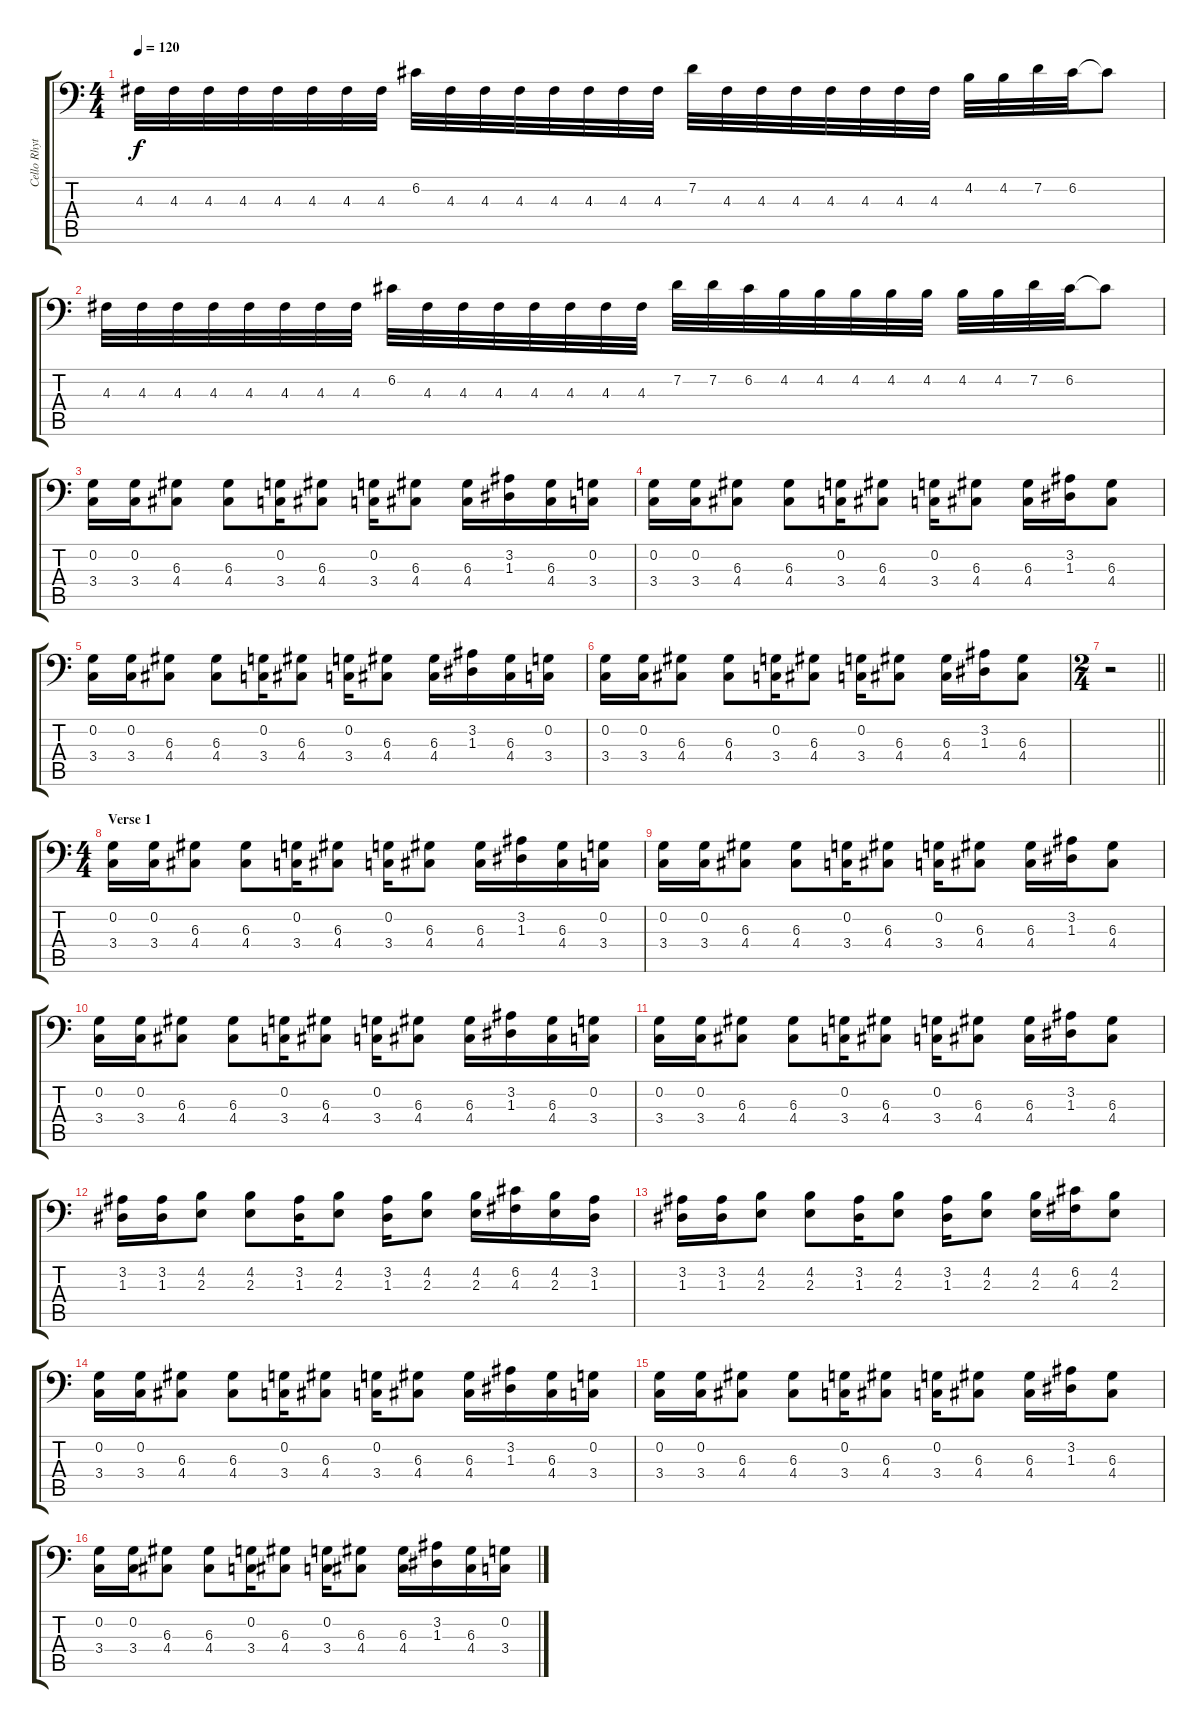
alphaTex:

\track ("Cello Rhythm 1 Distortion" "Cello Rhyt") {instrument distortionguitar}
\staff {score tabs}
\tuning (C3 G2 D2 A1 E1 B0) {hide}
\ts (4 4)
\tempo 120
\clef f4
\ks c
4.3.32{dy f} 4.3.32 4.3.32 4.3.32 4.3.32 4.3.32 4.3.32 4.3.32 6.2.32 4.3.32 4.3.32 4.3.32 4.3.32 4.3.32 4.3.32 4.3.32 7.2.32 4.3.32 4.3.32 4.3.32 4.3.32 4.3.32 4.3.32 4.3.32 4.2.32 4.2.32 7.2.32 6.2.32 6.2{t}.8 |
4.3.32 4.3.32 4.3.32 4.3.32 4.3.32 4.3.32 4.3.32 4.3.32 6.2.32 4.3.32 4.3.32 4.3.32 4.3.32 4.3.32 4.3.32 4.3.32 7.2.32 7.2.32 6.2.32 4.2.32 4.2.32 4.2.32 4.2.32 4.2.32 4.2.32 4.2.32 7.2.32 6.2.32 6.2{t}.8 |
(0.2 3.4).16 (0.2 3.4).16 (6.3 4.4).8 (6.3 4.4).8 (0.2 3.4).16 (6.3 4.4).8 (0.2 3.4).16 (6.3 4.4).8 (6.3 4.4).16 (3.2 1.3).16 (6.3 4.4).16 (0.2 3.4).16 |
(0.2 3.4).16 (0.2 3.4).16 (6.3 4.4).8 (6.3 4.4).8 (0.2 3.4).16 (6.3 4.4).8 (0.2 3.4).16 (6.3 4.4).8 (6.3 4.4).16 (3.2 1.3).16 (6.3 4.4).8 |
(0.2 3.4).16 (0.2 3.4).16 (6.3 4.4).8 (6.3 4.4).8 (0.2 3.4).16 (6.3 4.4).8 (0.2 3.4).16 (6.3 4.4).8 (6.3 4.4).16 (3.2 1.3).16 (6.3 4.4).16 (0.2 3.4).16 |
(0.2 3.4).16 (0.2 3.4).16 (6.3 4.4).8 (6.3 4.4).8 (0.2 3.4).16 (6.3 4.4).8 (0.2 3.4).16 (6.3 4.4).8 (6.3 4.4).16 (3.2 1.3).16 (6.3 4.4).8 |
\ts (2 4)
\barLineRight lightlight
r.2 |
\ts (4 4)
\section ("" "Verse 1")
(0.2 3.4).16 (0.2 3.4).16 (6.3 4.4).8 (6.3 4.4).8 (0.2 3.4).16 (6.3 4.4).8 (0.2 3.4).16 (6.3 4.4).8 (6.3 4.4).16 (3.2 1.3).16 (6.3 4.4).16 (0.2 3.4).16 |
(0.2 3.4).16 (0.2 3.4).16 (6.3 4.4).8 (6.3 4.4).8 (0.2 3.4).16 (6.3 4.4).8 (0.2 3.4).16 (6.3 4.4).8 (6.3 4.4).16 (3.2 1.3).16 (6.3 4.4).8 |
(0.2 3.4).16 (0.2 3.4).16 (6.3 4.4).8 (6.3 4.4).8 (0.2 3.4).16 (6.3 4.4).8 (0.2 3.4).16 (6.3 4.4).8 (6.3 4.4).16 (3.2 1.3).16 (6.3 4.4).16 (0.2 3.4).16 |
(0.2 3.4).16 (0.2 3.4).16 (6.3 4.4).8 (6.3 4.4).8 (0.2 3.4).16 (6.3 4.4).8 (0.2 3.4).16 (6.3 4.4).8 (6.3 4.4).16 (3.2 1.3).16 (6.3 4.4).8 |
(3.2 1.3).16 (3.2 1.3).16 (4.2 2.3).8 (4.2 2.3).8 (3.2 1.3).16 (4.2 2.3).8 (3.2 1.3).16 (4.2 2.3).8 (4.2 2.3).16 (6.2 4.3).16 (4.2 2.3).16 (3.2 1.3).16 |
(3.2 1.3).16 (3.2 1.3).16 (4.2 2.3).8 (4.2 2.3).8 (3.2 1.3).16 (4.2 2.3).8 (3.2 1.3).16 (4.2 2.3).8 (4.2 2.3).16 (6.2 4.3).16 (4.2 2.3).8 |
(0.2 3.4).16 (0.2 3.4).16 (6.3 4.4).8 (6.3 4.4).8 (0.2 3.4).16 (6.3 4.4).8 (0.2 3.4).16 (6.3 4.4).8 (6.3 4.4).16 (3.2 1.3).16 (6.3 4.4).16 (0.2 3.4).16 |
(0.2 3.4).16 (0.2 3.4).16 (6.3 4.4).8 (6.3 4.4).8 (0.2 3.4).16 (6.3 4.4).8 (0.2 3.4).16 (6.3 4.4).8 (6.3 4.4).16 (3.2 1.3).16 (6.3 4.4).8 |
(0.2 3.4).16 (0.2 3.4).16 (6.3 4.4).8 (6.3 4.4).8 (0.2 3.4).16 (6.3 4.4).8 (0.2 3.4).16 (6.3 4.4).8 (6.3 4.4).16 (3.2 1.3).16 (6.3 4.4).16 (0.2 3.4).16
